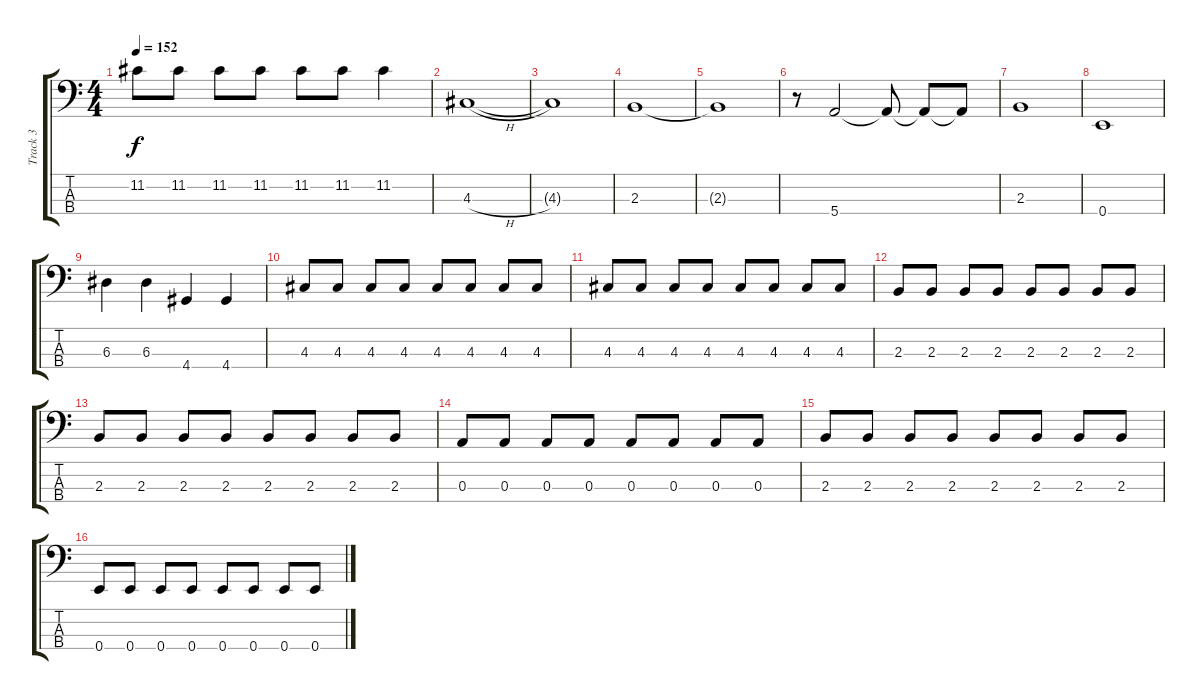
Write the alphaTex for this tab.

\track ("Track 3" "Track 3") {instrument electricbassfinger}
\staff {score tabs}
\tuning (G2 D2 A1 E1) {hide}
\ts (4 4)
\tempo 152
\clef f4
\ks c
11.2.8{dy f} 11.2.8 11.2.8 11.2.8 11.2.8 11.2.8 11.2.4 |
4.3{h}.1 |
4.3{t}.1 |
2.3.1 |
2.3{t}.1 |
r.8 5.4.2 5.4{t}.8 5.4{t}.8 5.4{t}.8 |
2.3.1 |
0.4.1 |
6.3.4 6.3.4 4.4.4 4.4.4 |
4.3.8 4.3.8 4.3.8 4.3.8 4.3.8 4.3.8 4.3.8 4.3.8 |
4.3.8 4.3.8 4.3.8 4.3.8 4.3.8 4.3.8 4.3.8 4.3.8 |
2.3.8 2.3.8 2.3.8 2.3.8 2.3.8 2.3.8 2.3.8 2.3.8 |
2.3.8 2.3.8 2.3.8 2.3.8 2.3.8 2.3.8 2.3.8 2.3.8 |
0.3.8 0.3.8 0.3.8 0.3.8 0.3.8 0.3.8 0.3.8 0.3.8 |
2.3.8 2.3.8 2.3.8 2.3.8 2.3.8 2.3.8 2.3.8 2.3.8 |
0.4.8 0.4.8 0.4.8 0.4.8 0.4.8 0.4.8 0.4.8 0.4.8
